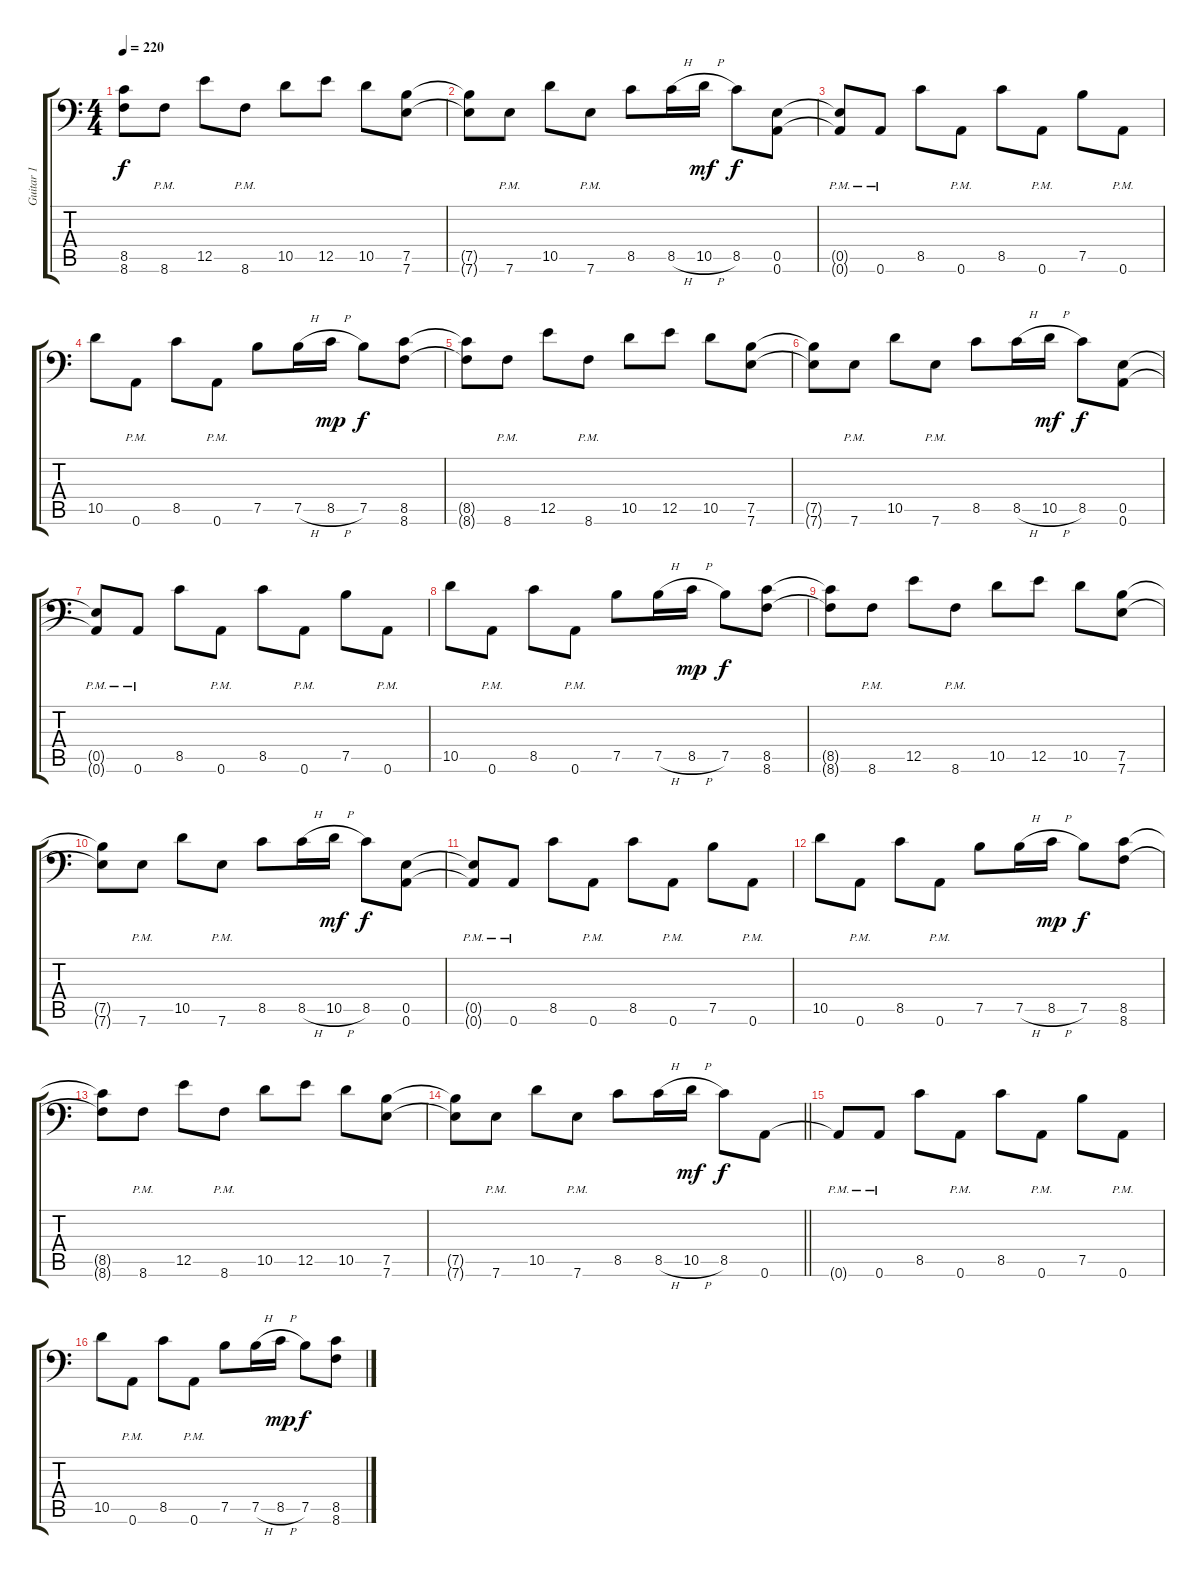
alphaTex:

\track ("Guitar 1" "Guitar 1") {instrument overdrivenguitar}
\staff {score tabs}
\tuning (B3 Gb3 D3 A2 E2 A1) {hide}
\ts (4 4)
\tempo 220
\clef f4
\ks c
(8.5{t} 8.6{t}).8{dy f} 8.6{pm}.8 12.5.8 8.6{pm}.8 10.5.8 12.5.8 10.5.8 (7.5 7.6).8 |
(7.5{t} 7.6{t}).8 7.6{pm}.8 10.5.8 7.6{pm}.8 8.5.8 8.5{h}.16 10.5{h}.16{dy mf} 8.5.8{dy f} (0.5 0.6).8 |
(0.5{t} 0.6{pm t}).8 0.6{pm}.8 8.5.8 0.6{pm}.8 8.5.8 0.6{pm}.8 7.5.8 0.6{pm}.8 |
10.5.8 0.6{pm}.8 8.5.8 0.6{pm}.8 7.5.8 7.5{h}.16 8.5{h}.16{dy mp} 7.5.8{dy f} (8.5 8.6).8 |
(8.5{t} 8.6{t}).8 8.6{pm}.8 12.5.8 8.6{pm}.8 10.5.8 12.5.8 10.5.8 (7.5 7.6).8 |
(7.5{t} 7.6{t}).8 7.6{pm}.8 10.5.8 7.6{pm}.8 8.5.8 8.5{h}.16 10.5{h}.16{dy mf} 8.5.8{dy f} (0.5 0.6).8 |
(0.5{t} 0.6{pm t}).8 0.6{pm}.8 8.5.8 0.6{pm}.8 8.5.8 0.6{pm}.8 7.5.8 0.6{pm}.8 |
10.5.8 0.6{pm}.8 8.5.8 0.6{pm}.8 7.5.8 7.5{h}.16 8.5{h}.16{dy mp} 7.5.8{dy f} (8.5 8.6).8 |
(8.5{t} 8.6{t}).8 8.6{pm}.8 12.5.8 8.6{pm}.8 10.5.8 12.5.8 10.5.8 (7.5 7.6).8 |
(7.5{t} 7.6{t}).8 7.6{pm}.8 10.5.8 7.6{pm}.8 8.5.8 8.5{h}.16 10.5{h}.16{dy mf} 8.5.8{dy f} (0.5 0.6).8 |
(0.5{t} 0.6{pm t}).8 0.6{pm}.8 8.5.8 0.6{pm}.8 8.5.8 0.6{pm}.8 7.5.8 0.6{pm}.8 |
10.5.8 0.6{pm}.8 8.5.8 0.6{pm}.8 7.5.8 7.5{h}.16 8.5{h}.16{dy mp} 7.5.8{dy f} (8.5 8.6).8 |
(8.5{t} 8.6{t}).8 8.6{pm}.8 12.5.8 8.6{pm}.8 10.5.8 12.5.8 10.5.8 (7.5 7.6).8 |
\barLineRight lightlight
(7.5{t} 7.6{t}).8 7.6{pm}.8 10.5.8 7.6{pm}.8 8.5.8 8.5{h}.16 10.5{h}.16{dy mf} 8.5.8{dy f} 0.6.8 |
0.6{pm t}.8 0.6{pm}.8 8.5.8 0.6{pm}.8 8.5.8 0.6{pm}.8 7.5.8 0.6{pm}.8 |
10.5.8 0.6{pm}.8 8.5.8 0.6{pm}.8 7.5.8 7.5{h}.16 8.5{h}.16{dy mp} 7.5.8{dy f} (8.5 8.6).8
